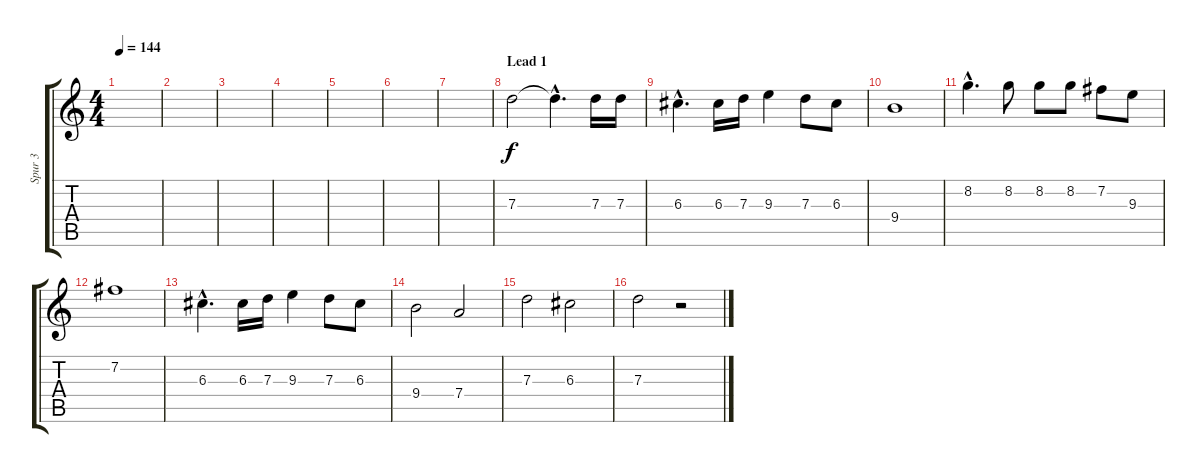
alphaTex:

\track ("Spur 3" "Spur 3") {instrument distortionguitar}
\staff {score tabs}
\tuning (E4 B3 G3 D3 A2 E2) {hide}
\ts (4 4)
\tempo 144
\clef g2
\ks c
|
|
|
|
|
|
|
\section ("" "Lead 1")
7.3.2 7.3{hac t}.4{d} 7.3.16 7.3.16 |
6.3{hac}.4{d} 6.3.16 7.3.16 9.3.4 7.3.8 6.3.8 |
9.4.1 |
8.2{hac}.4{d} 8.2.8 8.2.8 8.2.8 7.2.8 9.3.8 |
7.2.1 |
6.3{hac}.4{d} 6.3.16 7.3.16 9.3.4 7.3.8 6.3.8 |
9.4.2 7.4.2 |
7.3.2 6.3.2 |
7.3.2 r.2
